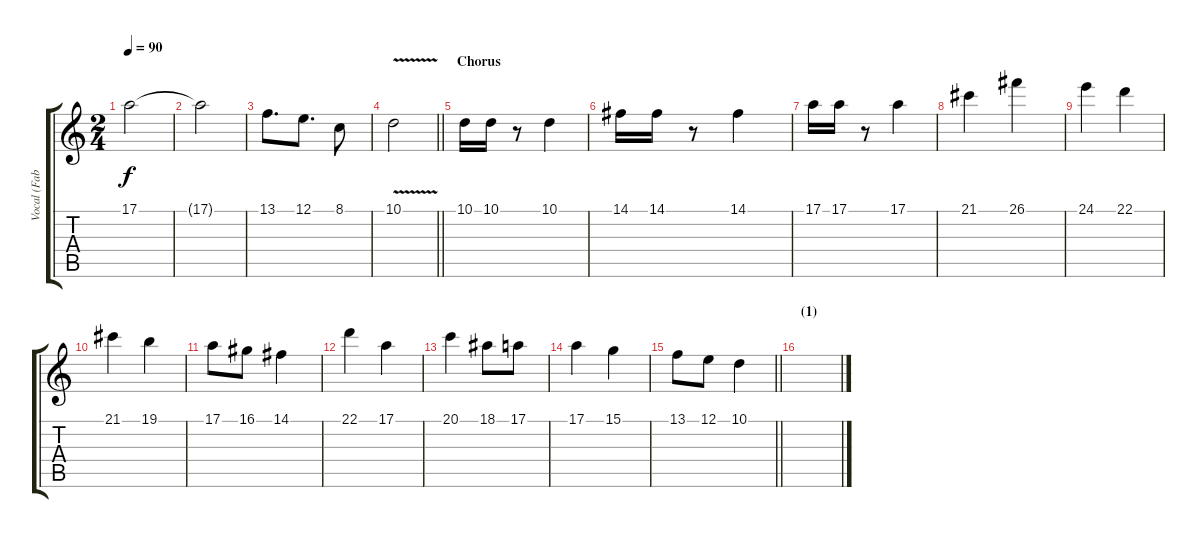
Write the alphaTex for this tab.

\track ("Vocal (Fabio Lione)" "Vocal (Fab") {instrument rockorgan}
\staff {score tabs}
\tuning (E4 B3 G3 D3 A2 E2) {hide}
\ts (2 4)
\tempo 90
\clef g2
\ks c
17.1.2{dy f} |
17.1{t}.2 |
13.1.8{d} 12.1.8{d} 8.1.8 |
\barLineRight lightlight
10.1{v}.2 |
\section ("" "Chorus")
10.1.16 10.1.16 r.8 10.1.4 |
14.1.16 14.1.16 r.8 14.1.4 |
17.1.16 17.1.16 r.8 17.1.4 |
21.1.4 26.1.4 |
24.1.4 22.1.4 |
21.1.4 19.1.4 |
17.1.8 16.1.8 14.1.4 |
22.1.4 17.1.4 |
20.1.4 18.1.8 17.1.8 |
17.1.4 15.1.4 |
\barLineRight lightlight
13.1.8 12.1.8 10.1.4 |
\section ("" "(1)")
